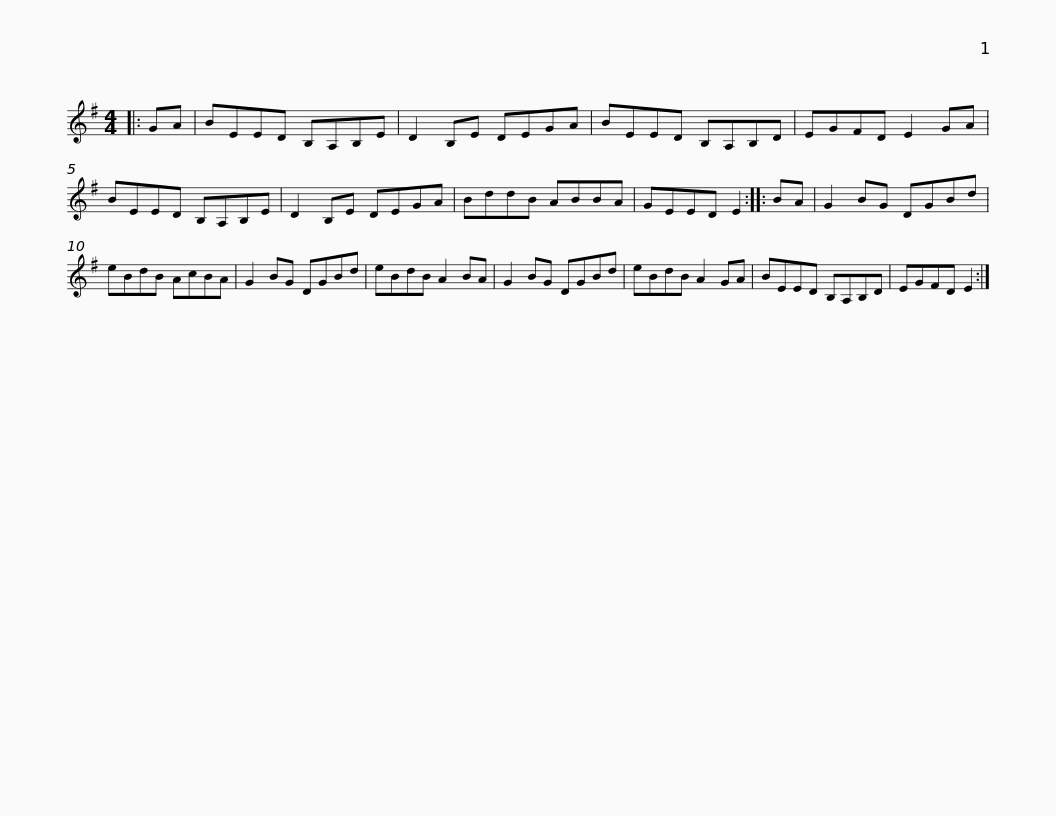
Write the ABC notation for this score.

X:1
L:1/8
M:4/4
I:linebreak $
K:Emin
V:1 treble
V:1
|: GA | BEED B,A,B,E | D2 B,E DEGA | BEED B,A,B,D | EGFD E2 GA | %5
 BEED B,A,B,E |$ D2 B,E DEGA | BddB ABBA | GEED E2 :: BA | %10
 G2 BG DGBd | eBdB AcBA | G2 BG DGBd |$ eBdB A2 BA | G2 BG DGBd | %15
 eBdB A2 GA | BEED B,A,B,D | EGFD E2 :| %18
